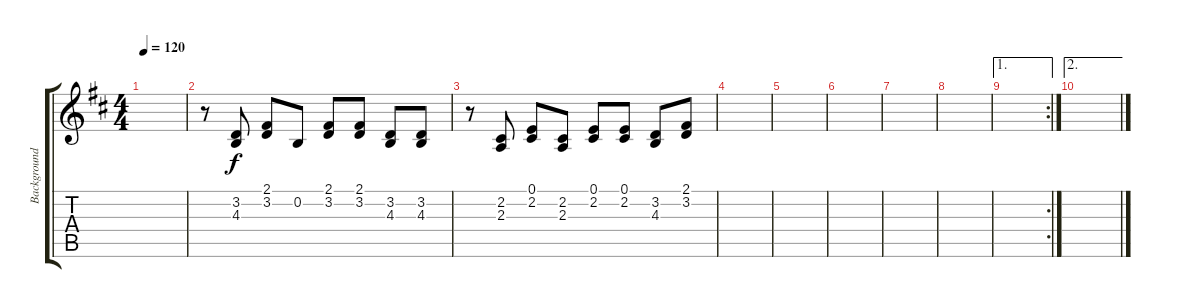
\track ("Background vocals" "Background") {instrument lead1square bank 255}
\staff {score tabs}
\tuning (E4 B3 G3 D3 A2 E2) {hide}
\ts (4 4)
\tempo 120
\clef g2
\ks d
|
r.8 (3.2 4.3).8 (2.1 3.2).8 0.2.8 (2.1 3.2).8 (2.1 3.2).8 (3.2 4.3).8 (3.2 4.3).8 |
r.8 (2.2 2.3).8 (0.1 2.2).8 (2.2 2.3).8 (0.1 2.2).8 (0.1 2.2).8 (3.2 4.3).8 (2.1 3.2).8 |
|
|
|
|
|
\ae 1
\rc 2
|
\ae 2
